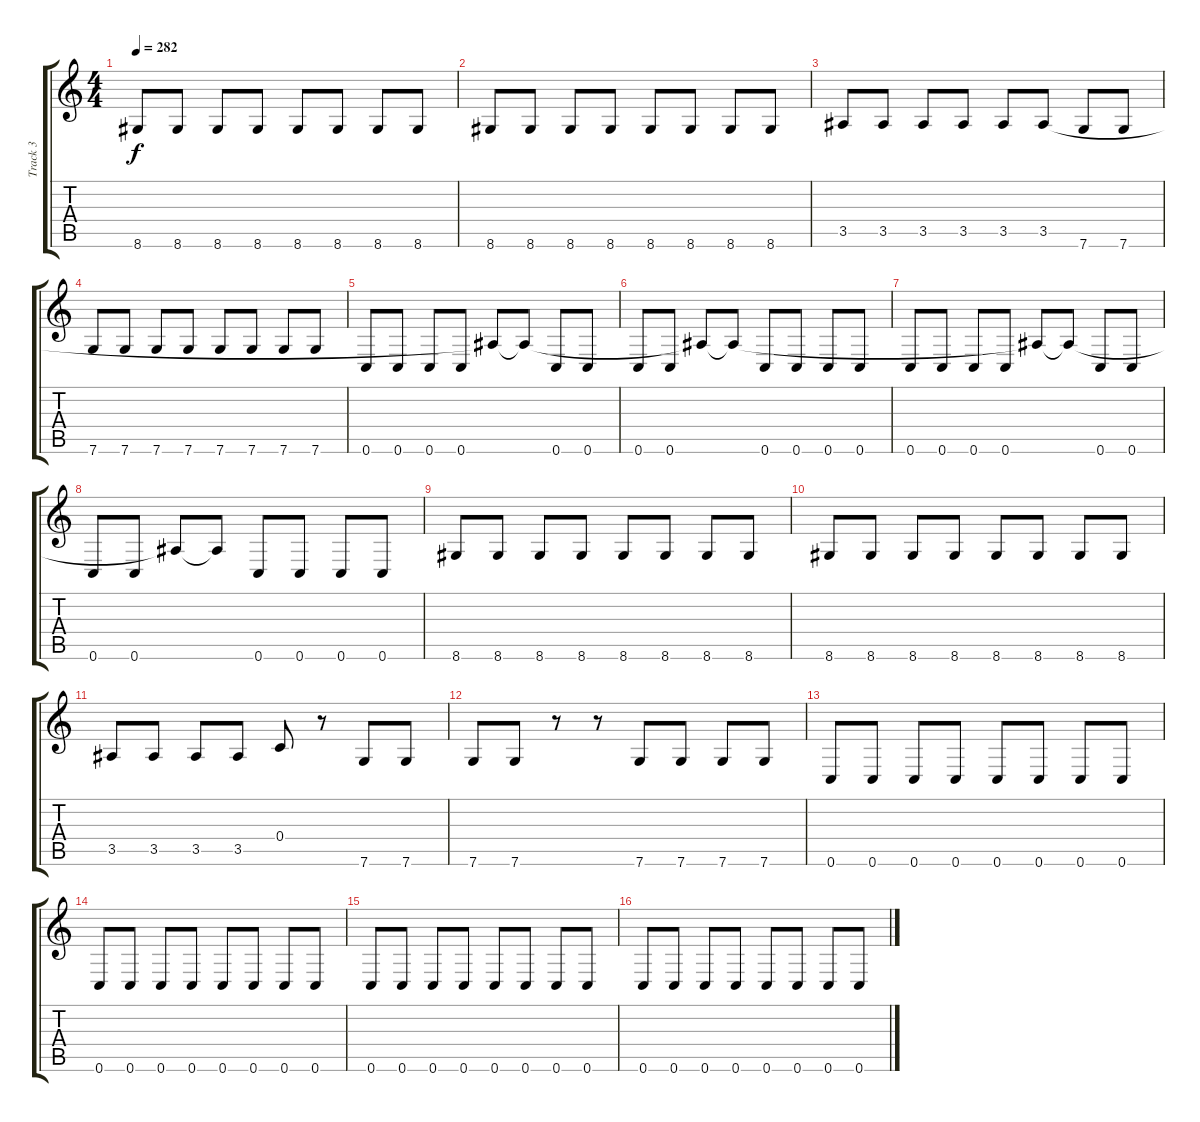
\track ("Track 3" "Track 3") {instrument electricbasspick}
\staff {score tabs}
\tuning (D4 A3 F3 C3 G2 C2) {hide}
\ts (4 4)
\tempo 282
\clef g2
\ks c
8.6.8{dy f} 8.6.8 8.6.8 8.6.8 8.6.8 8.6.8 8.6.8 8.6.8 |
8.6.8 8.6.8 8.6.8 8.6.8 8.6.8 8.6.8 8.6.8 8.6.8 |
3.5.8 3.5.8 3.5.8 3.5.8 3.5.8 3.5.8 7.6.8 7.6.8 |
7.6.8 7.6.8 7.6.8 7.6.8 7.6.8 7.6.8 7.6.8 7.6.8 |
0.6.8 0.6.8 0.6.8 0.6.8 3.5{t}.8 3.5{t}.8 0.6.8 0.6.8 |
0.6.8 0.6.8 3.5{t}.8 3.5{t}.8 0.6.8 0.6.8 0.6.8 0.6.8 |
0.6.8 0.6.8 0.6.8 0.6.8 3.5{t}.8 3.5{t}.8 0.6.8 0.6.8 |
0.6.8 0.6.8 3.5{t}.8 3.5{t}.8 0.6.8 0.6.8 0.6.8 0.6.8 |
8.6.8 8.6.8 8.6.8 8.6.8 8.6.8 8.6.8 8.6.8 8.6.8 |
8.6.8 8.6.8 8.6.8 8.6.8 8.6.8 8.6.8 8.6.8 8.6.8 |
3.5.8 3.5.8 3.5.8 3.5.8 0.4.8 r.8 7.6.8 7.6.8 |
7.6.8 7.6.8 r.8 r.8 7.6.8 7.6.8 7.6.8 7.6.8 |
0.6.8 0.6.8 0.6.8 0.6.8 0.6.8 0.6.8 0.6.8 0.6.8 |
0.6.8 0.6.8 0.6.8 0.6.8 0.6.8 0.6.8 0.6.8 0.6.8 |
0.6.8 0.6.8 0.6.8 0.6.8 0.6.8 0.6.8 0.6.8 0.6.8 |
0.6.8 0.6.8 0.6.8 0.6.8 0.6.8 0.6.8 0.6.8 0.6.8
